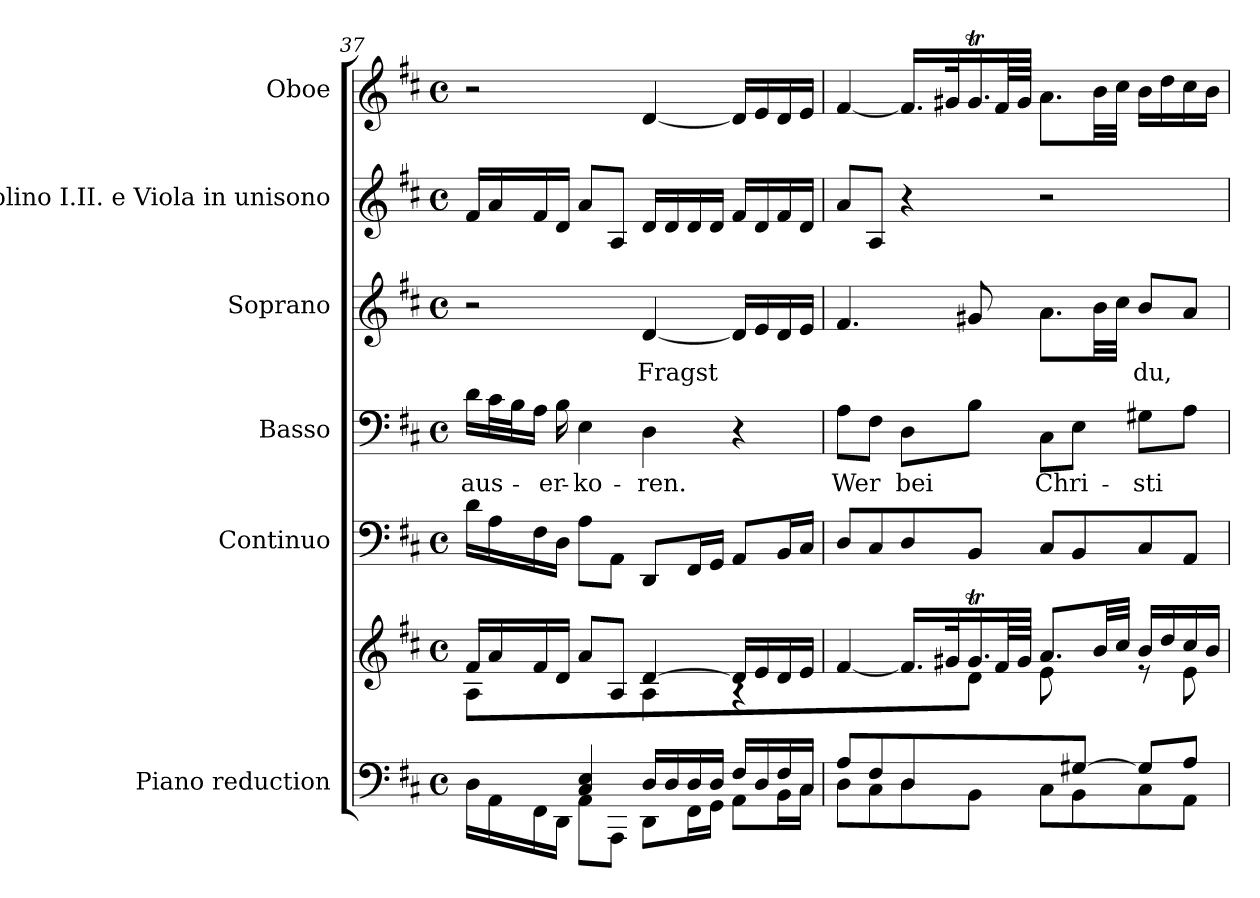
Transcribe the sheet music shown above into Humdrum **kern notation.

**kern	**kern	**kern	**kern	**text	**kern	**text	**kern	**kern
*part6	*part6	*part5	*part4	*part4	*part3	*part3	*part2	*part1
*staff7	*staff6	*staff5	*staff4	*staff4	*staff3	*staff3	*staff2	*staff1
*I"Piano reduction	*	*I"Continuo	*I"Basso	*	*I"Soprano	*	*I"Violino I.II. e Viola in unisono	*I"Oboe
*I'Pno	*	*	*	*	*	*	*	*I'Ob
*clefF4	*clefG2	*clefF4	*clefF4	*	*clefG2	*	*clefG2	*clefG2
*k[f#c#]	*k[f#c#]	*k[f#c#]	*k[f#c#]	*	*k[f#c#]	*	*k[f#c#]	*k[f#c#]
*M4/4	*M4/4	*M4/4	*M4/4	*	*M4/4	*	*M4/4	*M4/4
*met(c)	*met(c)	*met(c)	*met(c)	*	*met(c)	*	*met(c)	*met(c)
=37	=37	=37	=37	=37	=37	=37	=37	=37
*^	*^	*	*	*	*	*	*	*
*	*	*	*^	*	*	*	*	*	*	*
!	!	!	!	!	!	!	!LO:LY:b	!	!	!	!
8ryy	16D\LL	16f#/LL	2ryy	8A\L	16d\LL	16d\LL	aus-	2r	.	16f#/LL	2r
.	16AA\	16a/	.	.	16A\	32c#\L	.	.	.	16a/	.
.	.	.	.	.	.	32B\J	.	.	.	.	.
16F#/L	16FF#\	16f#/	.	2..ryy	16F#\	16A\JJ	.	.	.	16f#/	.
!	!	!	!	!	!	!	!LO:LY:b	!	!	!	!
16D/JJ	16DD\JJ	16d/JJ	.	.	16D\JJ	16B\	-er-	.	.	16d/JJ	.
!	!	!	!	!	!	!	!LO:LY:b	!	!	!	!
4C#/ 4E/	8AA\L	8a/L	.	.	8A\L	4E\	-ko-	.	.	8a/L	.
.	8AAA\J	8A/J	.	.	8AA\J	.	.	.	.	8A/J	.
!	!	!	!	!	!	!	!LO:LY:b	!	!LO:LY:b	!	!
16D/LL	8DD\L	[4d/	4A\	.	8DD/L	4D\	-ren.	[4d/	Fragst	16d/LL	[4d/
16D/	.	.	.	.	.	.	.	.	.	16d/	.
16D/	16FF#\L	.	.	.	16FF#/L	.	.	.	.	16d/	.
16D/JJ	16GG\JJ	.	.	.	16GG/JJ	.	.	.	.	16d/JJ	.
16F#/LL	8AA\L	16d/LL]	4rA	.	8AA/L	4r	.	16d/LL]	.	16f#/LL	16d/LL]
16D/	.	16e/	.	.	.	.	.	16e/	.	16d/	16e/
16F#/	16BB\L	16d/	.	.	16BB/L	.	.	16d/	.	16f#/	16d/
16C#/JJ	16C#\JJ	16e/JJ	.	.	16C#/JJ	.	.	16e/JJ	.	16d/JJ	16e/JJ
=38	=38	=38	=38	=38	=38	=38	=38	=38	=38	=38	=38
!	!	!	!	!	!	!	!LO:LY:b	!	!	!	!
8A/L	8D\L	[4f#/	2ryy	4.ryy	8D/L	8A\L	Wer	4.f#/	.	8a/L	[4f#/
8F#/	8C#\	.	.	.	8C#/	8F#\J	.	.	.	8A/J	.
!	!	!	!	!	!	!	!LO:LY:b	!	!	!	!
8D/	8D\	16.f#/LL]	.	.	8D/	8D\L	bei	.	.	4r	16.f#/LL]
.	.	32g#X/K	.	.	.	.	.	.	.	.	32g#X/K
4ryy	8BB\J	16.g#t/	.	8d\J	8BB/J	8B\J	.	8g#X/	.	.	16.g#t/
.	.	64f#/LL	.	.	.	.	.	.	.	.	64f#/LL
.	.	64g#/JJJJ	.	.	.	.	.	.	.	.	64g#/JJJJ
!	!	!	!	!	!	!	!LO:LY:b	!	!	!	!
.	8C#\L	8.a/L	4ryy	8e\L	8C#/L	8C#\L	Chri-	8.a\L	.	2r	8.a\L
[8G#X/J	8BB\	.	.	4.ryy	8BB/	8E\J	.	.	.	.	.
.	.	32b/LL	.	.	.	.	.	32b\LL	.	.	32b\LL
.	.	32cc#/JJJ	.	.	.	.	.	32cc#\JJJ	.	.	32cc#\JJJ
!	!	!	!	!	!	!	!LO:LY:b	!	!LO:LY:b	!	!
8G#/L]	8C#\	16b/LL	8re	.	8C#/	8G#X\L	-sti	8b/L	du,	.	16b\LL
.	.	16dd/	.	.	.	.	.	.	.	.	16dd\
8A/J	8AA\J	16cc#/	8e\	.	8AA/J	8A\J	.	8a/J	.	.	16cc#\
.	.	16b/JJ	.	.	.	.	.	.	.	.	16b\JJ
*v	*v	*	*	*	*	*	*	*	*	*	*
*	*v	*v	*v	*	*	*	*	*	*	*
=	=	=	=	=	=	=	=	=
*-	*-	*-	*-	*-	*-	*-	*-	*-
